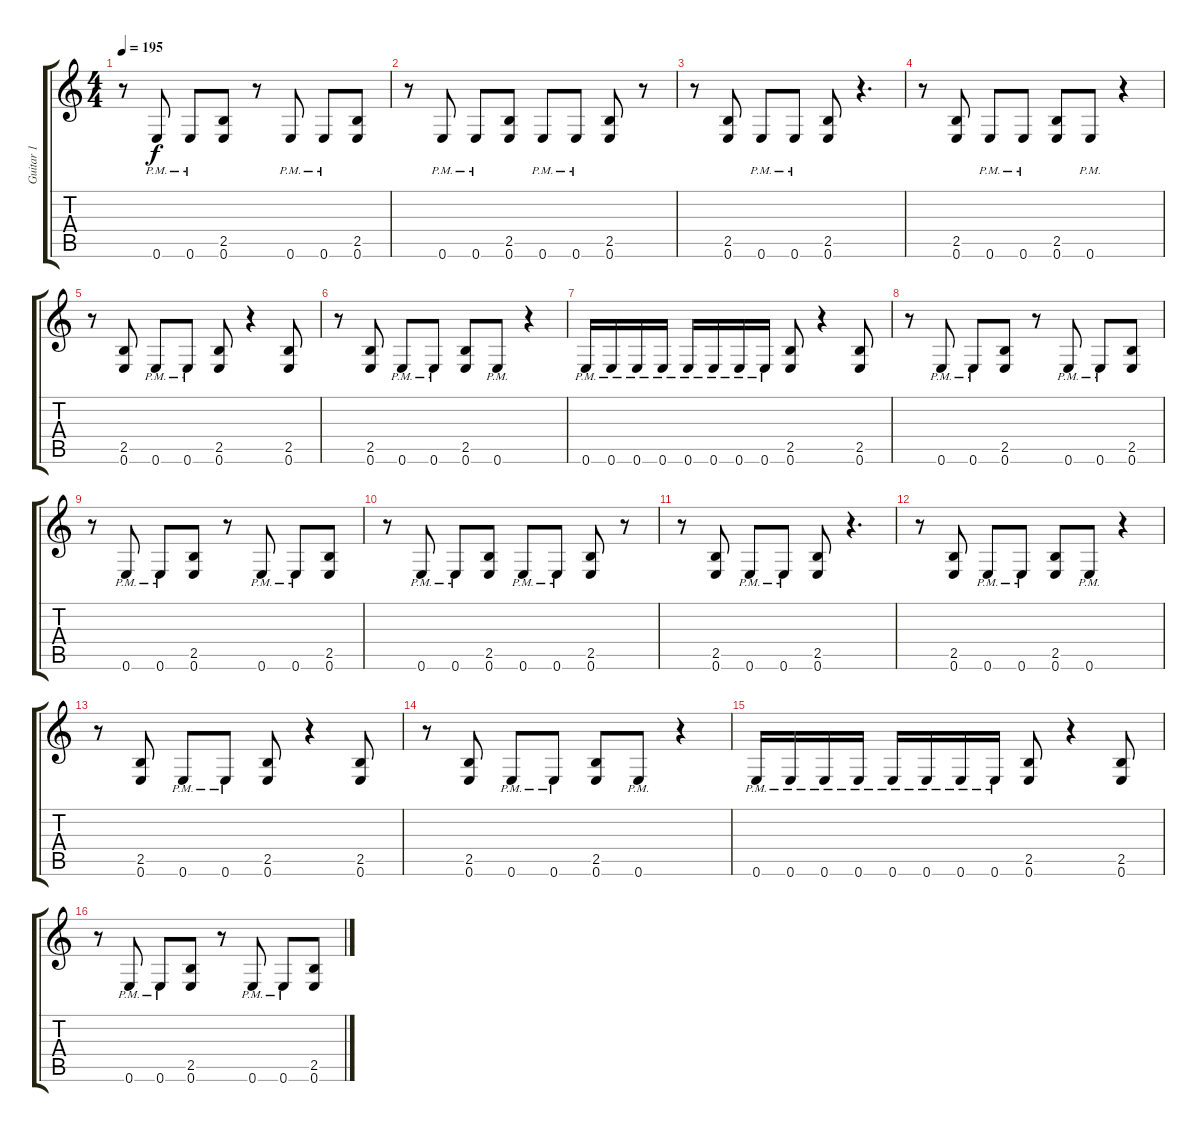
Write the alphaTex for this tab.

\track ("Guitar 1" "Guitar 1") {instrument distortionguitar}
\staff {score tabs}
\tuning (E4 B3 G3 D3 A2 E2) {hide}
\ts (4 4)
\tempo 195
\clef g2
\ks c
r.8{dy f} 0.6{pm}.8 0.6{pm}.8 (2.5 0.6).8 r.8 0.6{pm}.8 0.6{pm}.8 (2.5 0.6).8 |
r.8 0.6{pm}.8 0.6{pm}.8 (2.5 0.6).8 0.6{pm}.8 0.6{pm}.8 (2.5 0.6).8 r.8 |
r.8 (2.5 0.6).8 0.6{pm}.8 0.6{pm}.8 (2.5 0.6).8 r.4{d} |
r.8 (2.5 0.6).8 0.6{pm}.8 0.6{pm}.8 (2.5 0.6).8 0.6{pm}.8 r.4 |
r.8 (2.5 0.6).8 0.6{pm}.8 0.6{pm}.8 (2.5 0.6).8 r.4 (2.5 0.6).8 |
r.8 (2.5 0.6).8 0.6{pm}.8 0.6{pm}.8 (2.5 0.6).8 0.6{pm}.8 r.4 |
0.6{pm}.16 0.6{pm}.16 0.6{pm}.16 0.6{pm}.16 0.6{pm}.16 0.6{pm}.16 0.6{pm}.16 0.6{pm}.16 (2.5 0.6).8 r.4 (2.5 0.6).8 |
r.8 0.6{pm}.8 0.6{pm}.8 (2.5 0.6).8 r.8 0.6{pm}.8 0.6{pm}.8 (2.5 0.6).8 |
r.8 0.6{pm}.8 0.6{pm}.8 (2.5 0.6).8 r.8 0.6{pm}.8 0.6{pm}.8 (2.5 0.6).8 |
r.8 0.6{pm}.8 0.6{pm}.8 (2.5 0.6).8 0.6{pm}.8 0.6{pm}.8 (2.5 0.6).8 r.8 |
r.8 (2.5 0.6).8 0.6{pm}.8 0.6{pm}.8 (2.5 0.6).8 r.4{d} |
r.8 (2.5 0.6).8 0.6{pm}.8 0.6{pm}.8 (2.5 0.6).8 0.6{pm}.8 r.4 |
r.8 (2.5 0.6).8 0.6{pm}.8 0.6{pm}.8 (2.5 0.6).8 r.4 (2.5 0.6).8 |
r.8 (2.5 0.6).8 0.6{pm}.8 0.6{pm}.8 (2.5 0.6).8 0.6{pm}.8 r.4 |
0.6{pm}.16 0.6{pm}.16 0.6{pm}.16 0.6{pm}.16 0.6{pm}.16 0.6{pm}.16 0.6{pm}.16 0.6{pm}.16 (2.5 0.6).8 r.4 (2.5 0.6).8 |
r.8 0.6{pm}.8 0.6{pm}.8 (2.5 0.6).8 r.8 0.6{pm}.8 0.6{pm}.8 (2.5 0.6).8
